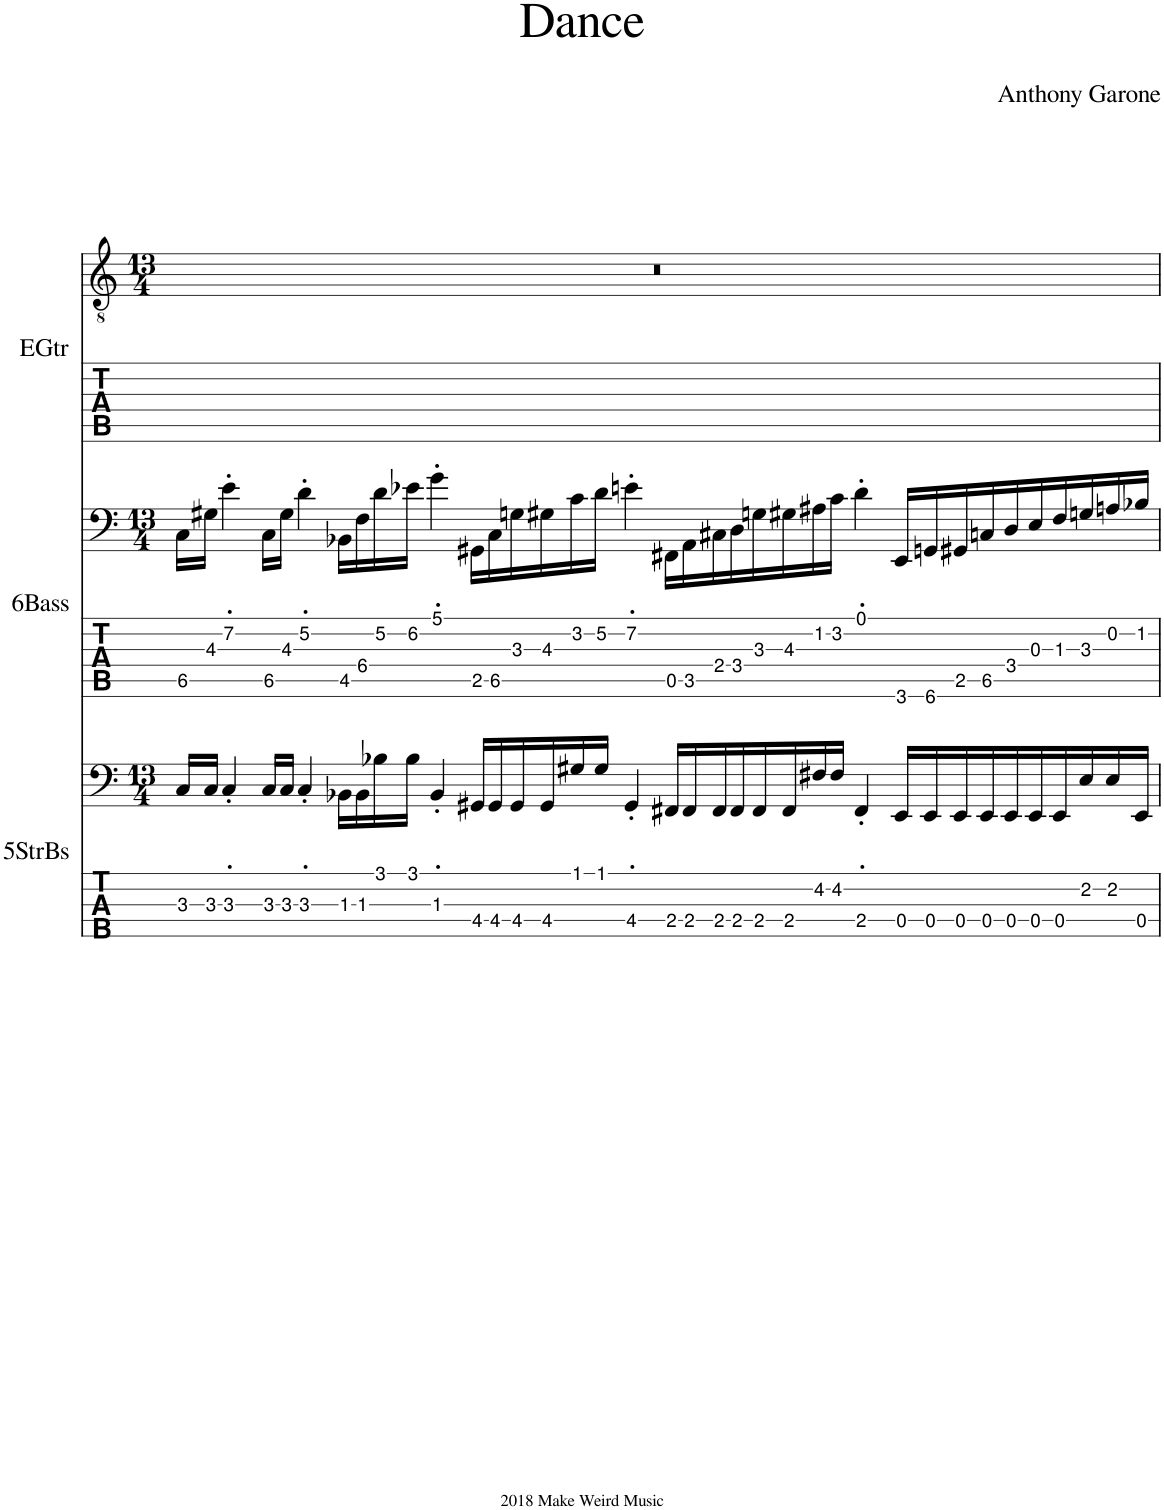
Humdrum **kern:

**kern	**kern	**kern	**kern	**kern	**kern
*part3	*part3	*part2	*part2	*part1	*part1
*staff6	*staff5	*staff4	*staff3	*staff2	*staff1
*I"5StrBs	*	*I"6Bass	*	*I"EGtr	*
*	*	*I'6Bass	*	*I'EGtr	*
*stria5	*	*stria6	*	*stria6	*
*	*clefF4	*	*clefF4	*	*clefGv2
*Trd7c12	*Trd7c12	*Trd7c12	*Trd7c12	*	*
*k[]	*k[]	*k[]	*k[]	*k[]	*k[]
*M13/4	*M13/4	*M13/4	*M13/4	*M13/4	*M13/4
=1	=1	=1	=1	=1	=1
16CLL	16C/LL	16CLL	16C\LL	4%13r	4%13r
16CJJ	16C/JJ	16G#JJ	16G#X\JJ	.	.
4C'	4C'/	4e'	4e'\	.	.
16CLL	16C/LL	16CLL	16C\LL	.	.
16CJJ	16C/JJ	16G#JJ	16G#\JJ	.	.
4C'	4C'/	4d'	4d'\	.	.
16BB-LL	16BB-X\LL	16BB-LL	16BB-X\LL	.	.
16BB-	16BB-\	16F	16F\	.	.
16B-	16B-X\	16d	16d\	.	.
16B-JJ	16B-\JJ	16e-JJ	16e-X\JJ	.	.
4BB-'	4BB-'/	4g'	4g'\	.	.
16GG#LL	16GG#X/LL	16GG#LL	16GG#X\LL	.	.
16GG#	16GG#/	16C	16C\	.	.
16GG#	16GG#/	16G	16Gn\	.	.
16GG#	16GG#/	16G#	16G#X\	.	.
16G#	16G#X/	16c	16c\	.	.
16G#JJ	16G#/JJ	16dJJ	16d\JJ	.	.
4GG#'	4GG#'/	4e'	4en'\	.	.
16FF#LL	16FF#X/LL	16FF#LL	16FF#X\LL	.	.
16FF#	16FF#/	16AA	16AA\	.	.
16FF#	16FF#/	16C#	16C#X\	.	.
16FF#	16FF#/	16D	16D\	.	.
16FF#	16FF#/	16G	16Gn\	.	.
16FF#	16FF#/	16G#	16G#X\	.	.
16F#	16F#X/	16A#	16A#X\	.	.
16F#JJ	16F#/JJ	16cJJ	16c\JJ	.	.
4FF#'	4FF#'/	4d'	4d'\	.	.
16EELL	16EE/LL	16EELL	16EE/LL	.	.
16EE	16EE/	16GG	16GGn/	.	.
16EE	16EE/	16GG#	16GG#X/	.	.
16EE	16EE/	16C	16Cn/	.	.
16EE	16EE/	16D	16D/	.	.
16EE	16EE/	16E	16E/	.	.
16EE	16EE/	16F	16F/	.	.
16E	16E/	16G	16Gn/	.	.
16E	16E/	16A	16An/	.	.
16EEJJ	16EE/JJ	16B-JJ	16B-X/JJ	.	.
=	=	=	=	=	=
*-	*-	*-	*-	*-	*-
